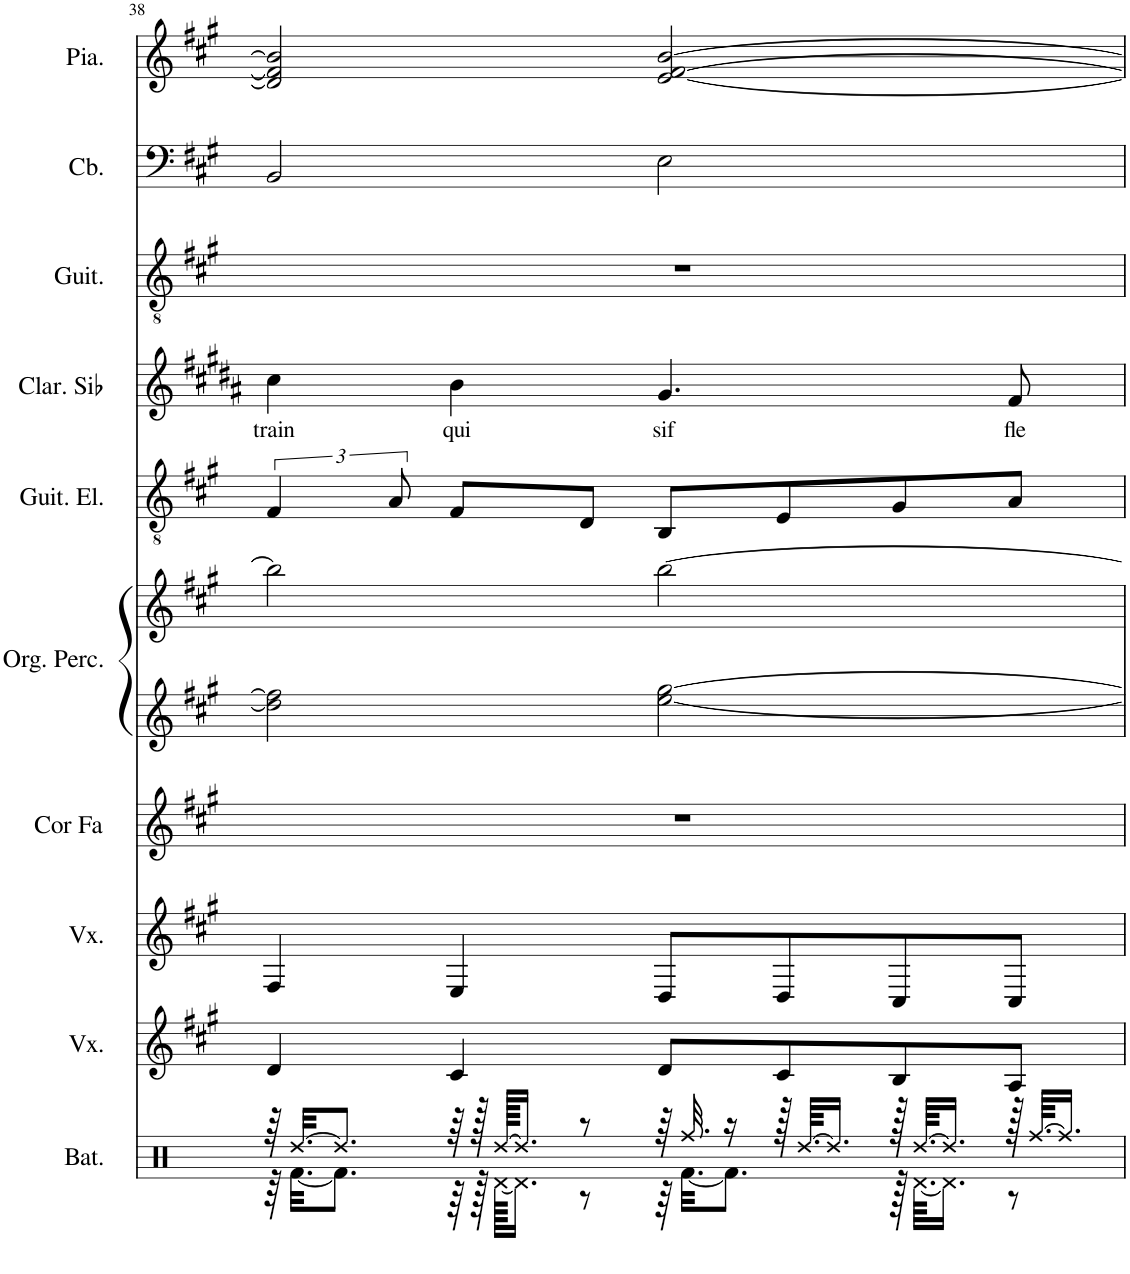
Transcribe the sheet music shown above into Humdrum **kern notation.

**kern	**kern	**kern	**kern	**kern	**kern	**kern	**kern	**text	**kern	**kern	**kern
*part10	*part9	*part8	*part7	*part6	*part6	*part5	*part4	*part4	*part3	*part2	*part1
*staff11	*staff10	*staff9	*staff8	*staff7	*staff6	*staff5	*staff4	*staff4	*staff3	*staff2	*staff1
*I"Batterie	*I"Voix	*I"Voix	*I"Cor en Fa	*I"Orgue percussif	*	*I"Guitare électrique	*I"Clarinette en Sib	*	*I"Guitare acoustique	*I"Contrebasse	*I"Piano
*I'Bat.	*I'Vx.	*I'Vx.	*I'Cor Fa	*I'Org. Perc.	*	*I'Guit. El.	*I'Clar. Sib	*	*I'Guit.	*I'Cb.	*I'Pia.
!!LO:PB:g=z
*clefX	*clefG2	*clefG2	*clefG2	*clefG2	*clefG2	*clefGv2	*clefG2	*	*clefGv2	*clefF4	*clefG2
*	*	*	*Trd4c7	*	*	*	*Trd1c2	*	*	*Trd7c12	*
*k[]	*k[f#c#g#]	*k[f#c#g#]	*k[f#c#g#]	*k[f#c#g#]	*k[f#c#g#]	*k[f#c#g#]	*k[f#c#g#d#a#]	*	*k[f#c#g#]	*k[f#c#g#]	*k[f#c#g#]
*M4/4	*M4/4	*M4/4	*M4/4	*M4/4	*M4/4	*M4/4	*M4/4	*	*M4/4	*M4/4	*M4/4
=38	=38	=38	=38	=38	=38	=38	=38	=38	=38	=38	=38
*^	*	*	*	*	*	*	*	*	*	*	*
!	!	!	!	!	!	!	!	!	!LO:LY:b	!	!	!
64r	64r	4d/	4F#/	1r	2dd\] 2ff#\]	2bb\]	6F#/	4cc#\	train	1r	2BB/	2d/] 2f#/] 2b/]
[32.Rdd/KKL	[32.Rf\KKL	.	.	.	.	.	.	.	.	.	.	.
8.Rdd/J]	8.Rf\J]	.	.	.	.	.	.	.	.	.	.	.
.	.	.	.	.	.	.	12A/	.	.	.	.	.
!	!	!	!	!	!	!	!	!	!LO:LY:b	!	!	!
64r	64r	4c#/	4E/	.	.	.	8F#/L	4b\	qui	.	.	.
128r	128r	.	.	.	.	.	.	.	.	.	.	.
[128Rdd/KKKLL	[128Rd\KKKLL	.	.	.	.	.	.	.	.	.	.	.
16.Rdd/JJ]	16.Rd\JJ]	.	.	.	.	.	.	.	.	.	.	.
8r	8r	.	.	.	.	.	8D/J	.	.	.	.	.
!	!	!	!	!	!	!	!	!	!LO:LY:b	!	!	!
64r	64r	8d/L	8D/L	.	[2ee\ [2gg#\	[2bb\	8BB/L	4.g#/	sif	.	2E\	[2e/ [2f#/ [2b/
32.Rff/	[32.Rf\KKL	.	.	.	.	.	.	.	.	.	.	.
16r	8.Rf\J]	.	.	.	.	.	.	.	.	.	.	.
128r	.	8c#/	8D/	.	.	.	8E/	.	.	.	.	.
[64.Rdd/KKLL	.	.	.	.	.	.	.	.	.	.	.	.
16.Rdd/JJ]	.	.	.	.	.	.	.	.	.	.	.	.
128r	128r	8B/	8C#/	.	.	.	8G#/	.	.	.	.	.
[64.Rdd/KKLL	[64.Rd\KKLL	.	.	.	.	.	.	.	.	.	.	.
16.Rdd/JJ]	16.Rd\JJ]	.	.	.	.	.	.	.	.	.	.	.
!	!	!	!	!	!	!	!	!	!LO:LY:b	!	!	!
128r	8r	8A/J	8C#/J	.	.	.	8A/J	8f#/	fle	.	.	.
[64.Rff/KKLL	.	.	.	.	.	.	.	.	.	.	.	.
16.Rff/JJ]	.	.	.	.	.	.	.	.	.	.	.	.
*v	*v	*	*	*	*	*	*	*	*	*	*	*
=	=	=	=	=	=	=	=	=	=	=	=
*-	*-	*-	*-	*-	*-	*-	*-	*-	*-	*-	*-
